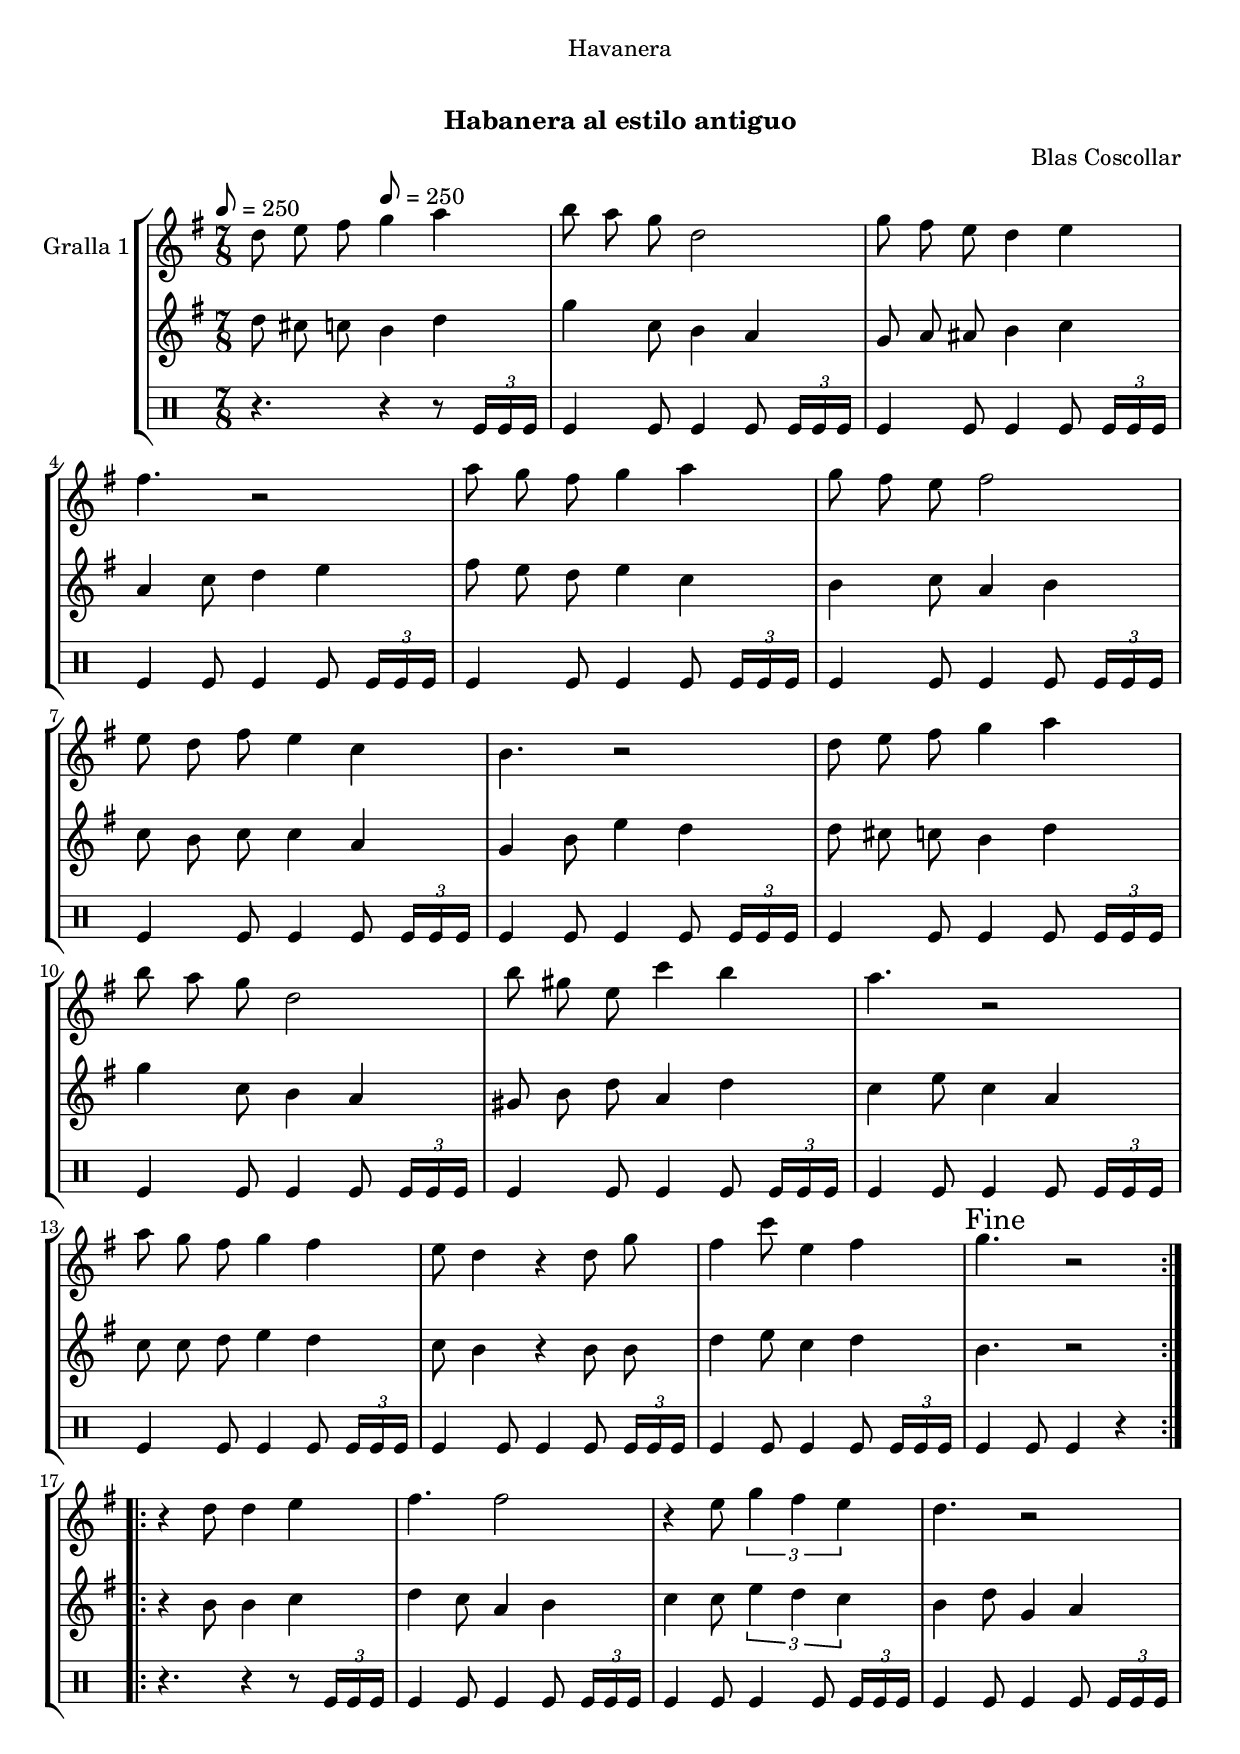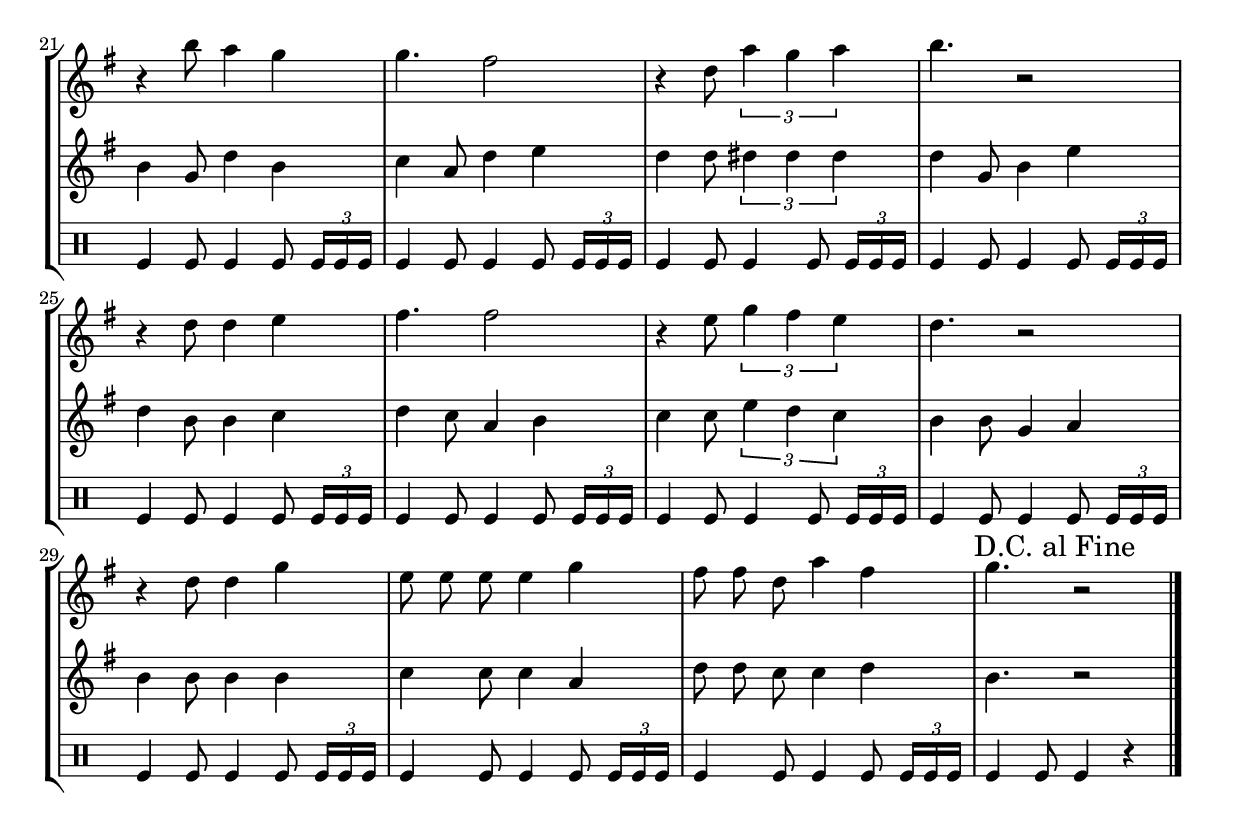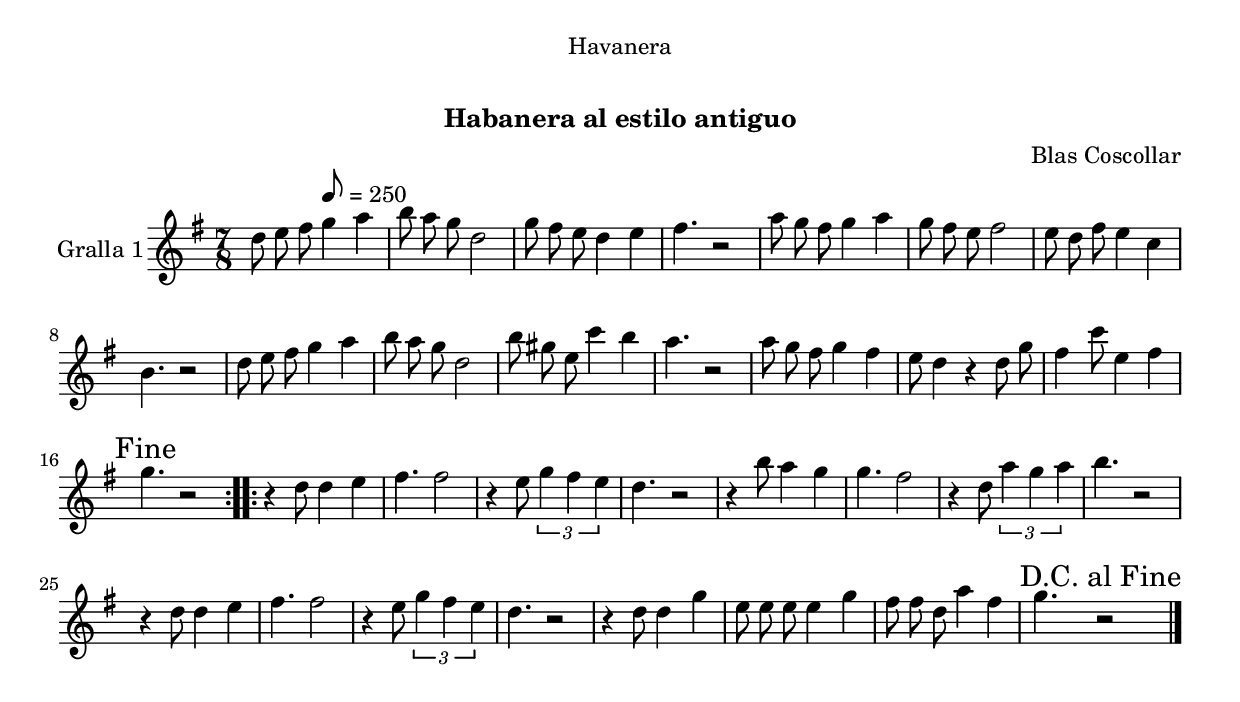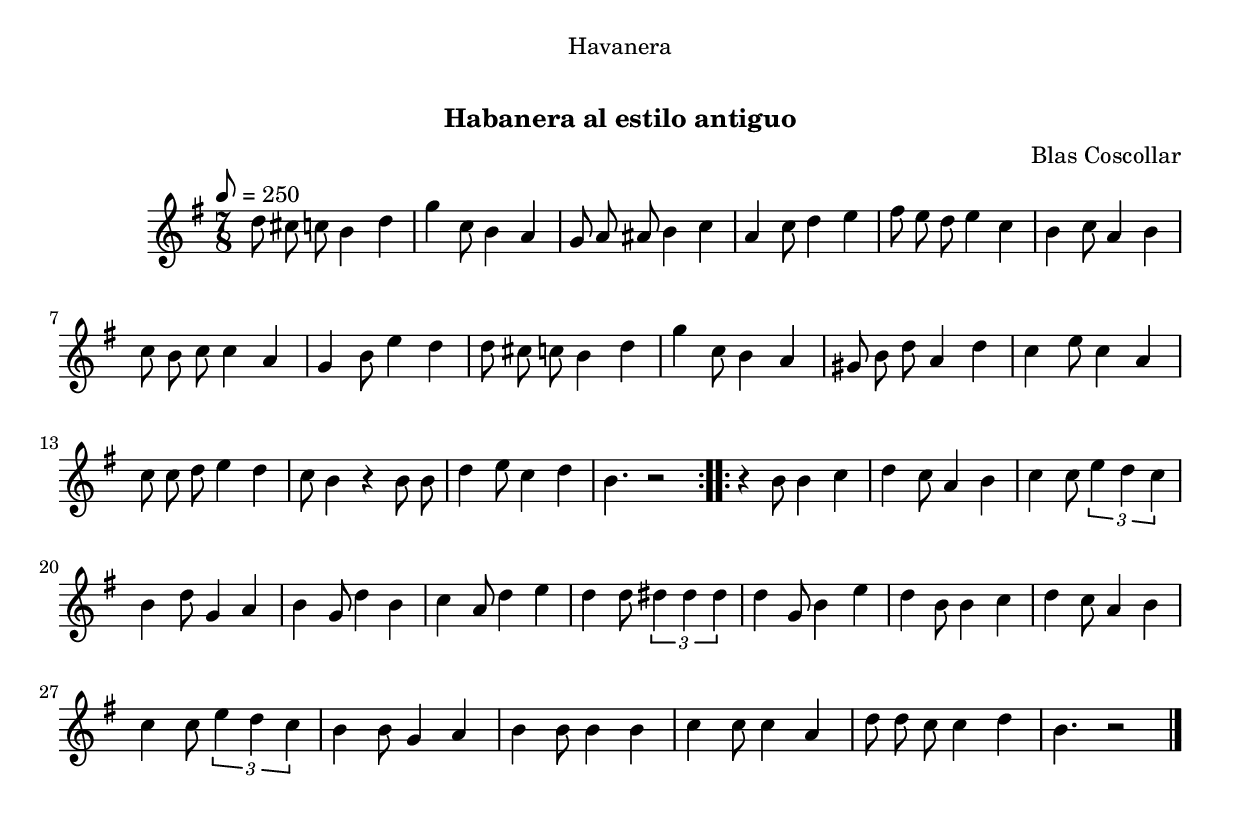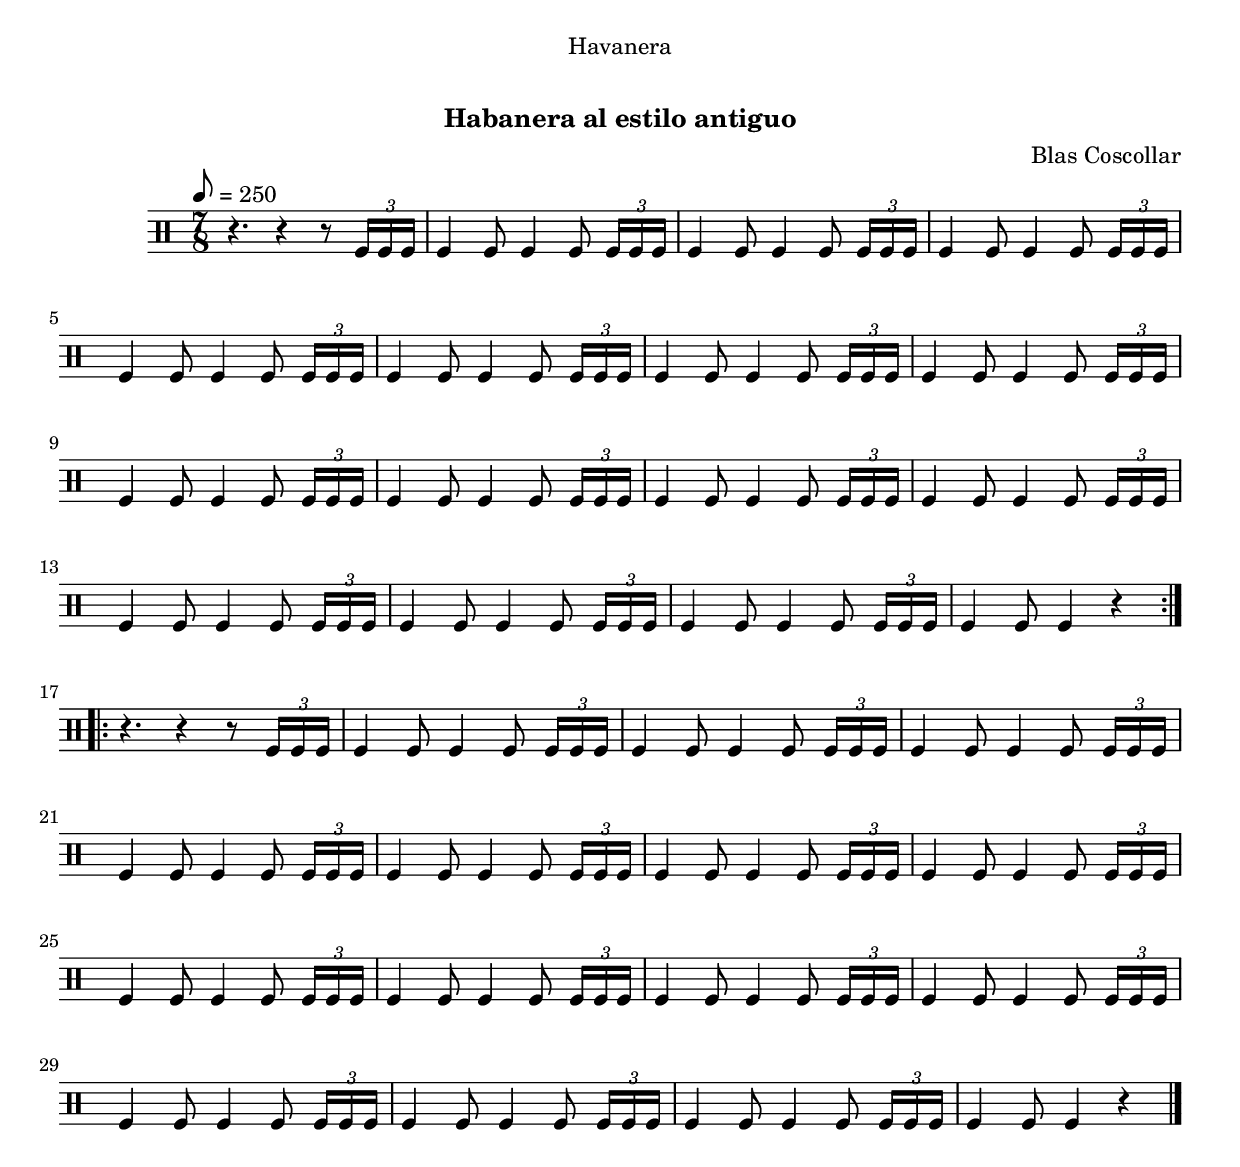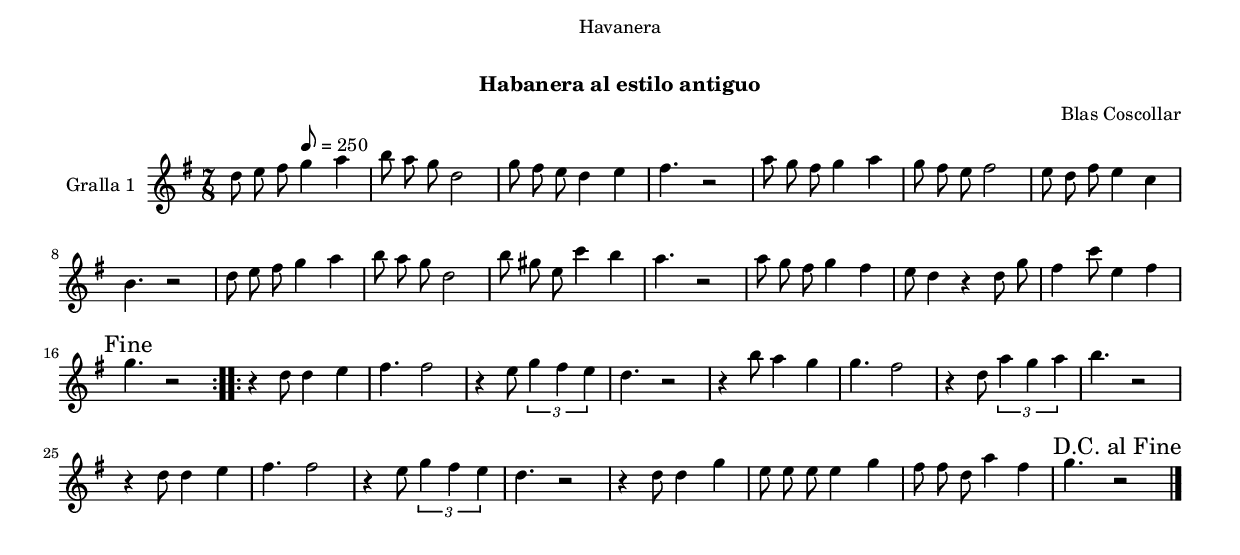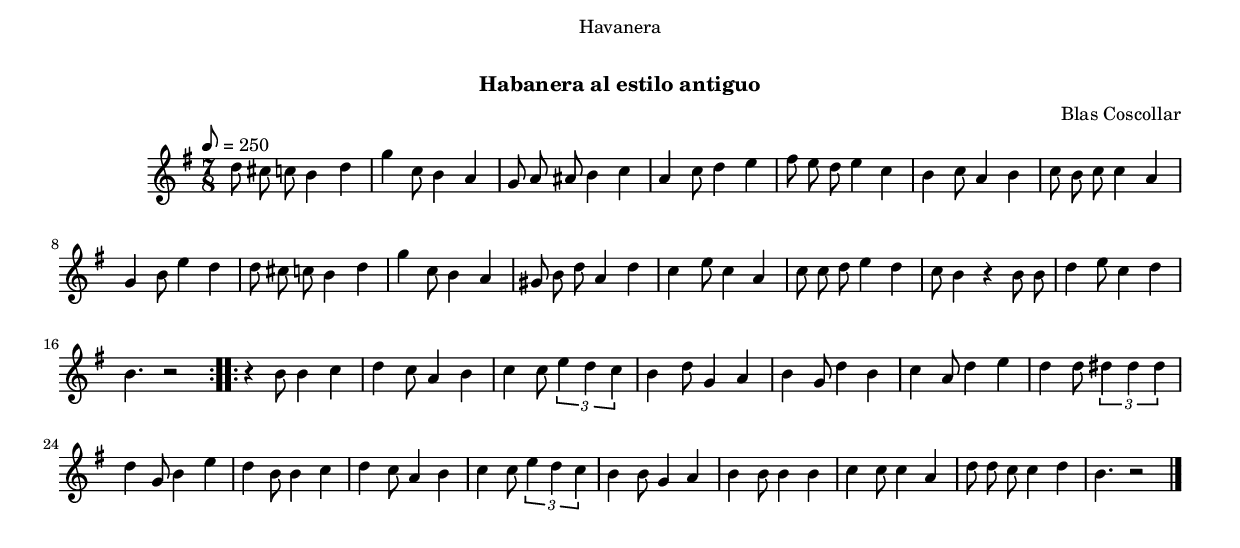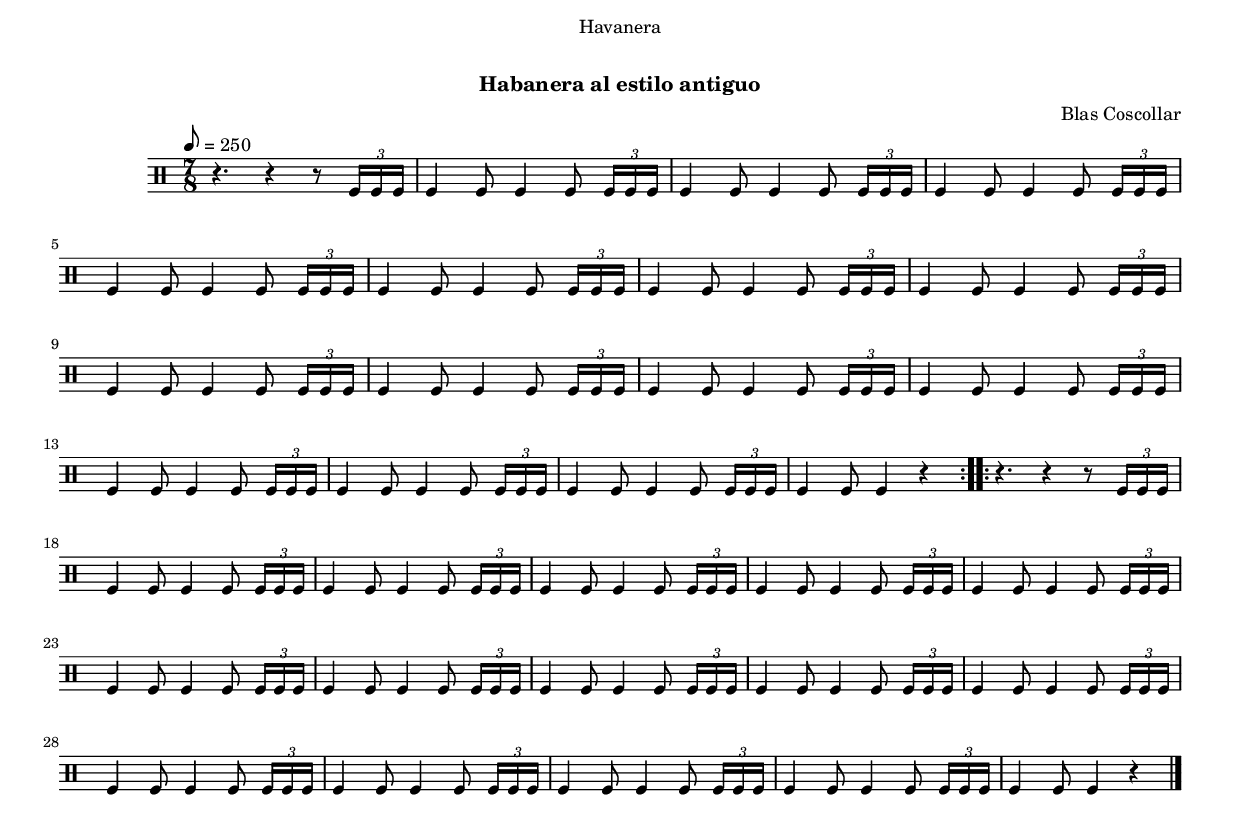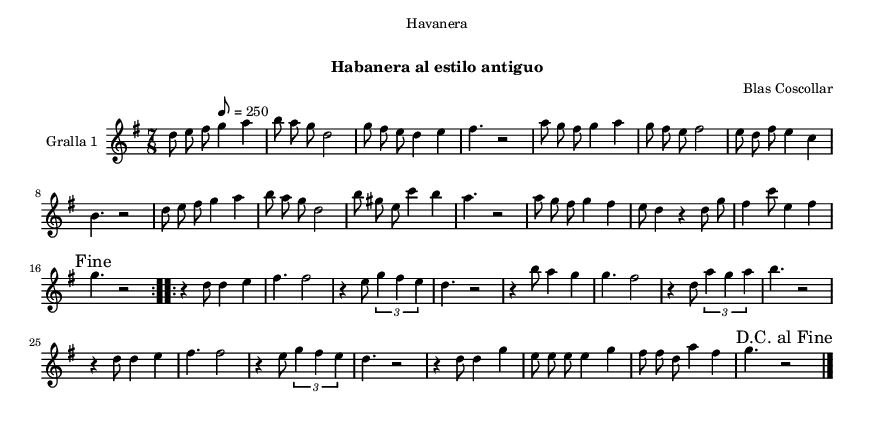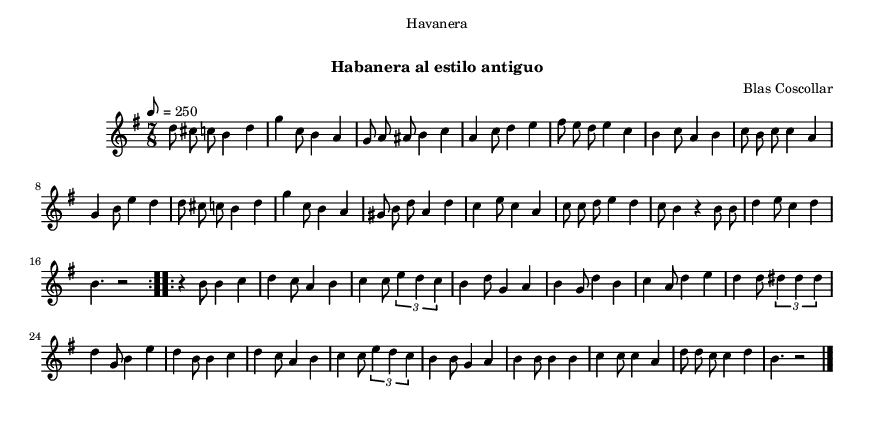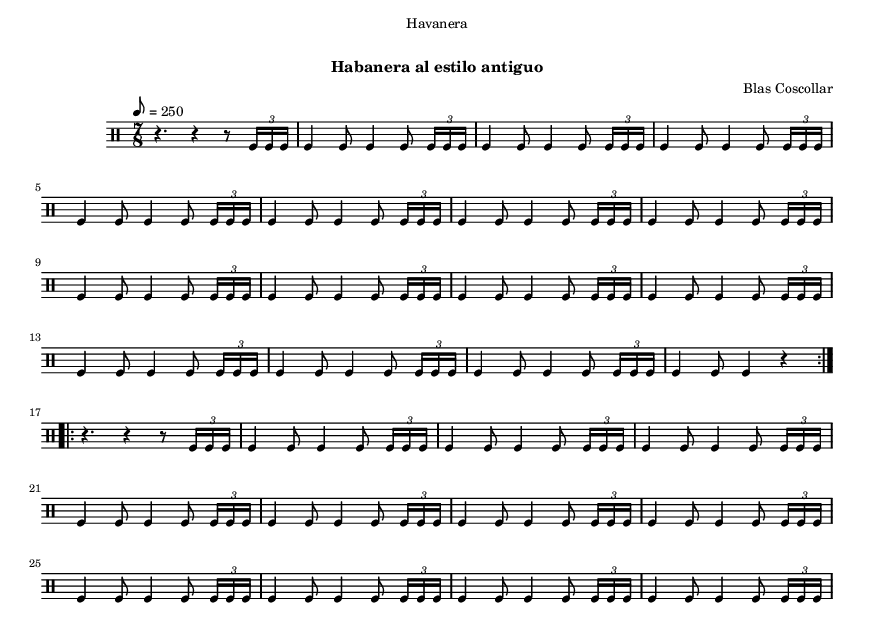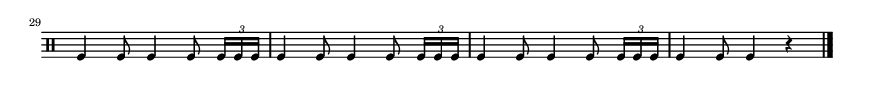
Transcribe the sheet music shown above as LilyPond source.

\version "2.16.0"

\header {
  dedication="Havanera"
  title="   "
  subtitle="Habanera al estilo antiguo"
  subsubtitle=""
  poet=""
  meter=""
  piece=""
  composer="Blas Coscollar"
  arranger=""
  opus=""
  instrument=""
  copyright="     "
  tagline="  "
}

liniaroAa =
\relative d''
{
  \clef treble
  \key g \major
  \time 7/8
  \repeat volta 2 { d8 e fis \tempo 8 = 250 g4 a  |
  b8 a g d2  |
  g8 fis e d4 e  |
  fis4. r2  |
  %05
  a8 g fis g4 a  |
  g8 fis e fis2  |
  e8 d fis e4 c  |
  b4. r2  |
  d8 e fis g4 a  |
  %10
  b8 a g d2  |
  b'8 gis e c'4 b  |
  a4. r2  |
  a8 g fis g4 fis  |
  e8 d4 r d8 g  |
  %15
  fis4 c'8 e,4 fis  |
  \mark "Fine" g4. r2  | }
  \repeat volta 2 { r4 d8 d4 e  |
  fis4. fis2  |
  r4 e8 \times 2/3 { g4 fis e }  |
  %20
  d4. r2  |
  r4 b'8 a4 g  |
  g4. fis2  |
  r4 d8 \times 2/3 { a'4 g a }  |
  b4. r2  |
  %25
  r4 d,8 d4 e  |
  fis4. fis2  |
  r4 e8 \times 2/3 { g4 fis e }  |
  d4. r2  |
  r4 d8 d4 g  |
  %30
  e8 e e e4 g  |
  fis8 fis d a'4 fis  |
  \mark "D.C. al Fine" g4. r2  \bar "|."
  }
}

liniaroAb =
\relative d''
{
  \tempo 8 = 250
  \clef treble
  \key g \major
  \time 7/8
  \repeat volta 2 { d8 cis c b4 d  |
  g4 c,8 b4 a  |
  g8 a ais b4 c  |
  a4 c8 d4 e  |
  %05
  fis8 e d e4 c  |
  b4 c8 a4 b  |
  c8 b c c4 a  |
  g4 b8 e4 d  |
  d8 cis c b4 d  |
  %10
  g4 c,8 b4 a  |
  gis8 b d a4 d  |
  c4 e8 c4 a  |
  c8 c d e4 d  |
  c8 b4 r b8 b  |
  %15
  d4 e8 c4 d  |
  b4. r2  | }
  \repeat volta 2 { r4 b8 b4 c  |
  d4 c8 a4 b  |
  c4 c8 \times 2/3 { e4 d c }  |
  %20
  b4 d8 g,4 a  |
  b4 g8 d'4 b  |
  c4 a8 d4 e  |
  d4 d8 \times 2/3 { dis4 dis dis }  |
  d4 g,8 b4 e  |
  %25
  d4 b8 b4 c  |
  d4 c8 a4 b  |
  c4 c8 \times 2/3 { e4 d c }  |
  b4 b8 g4 a  |
  b4 b8 b4 b  |
  %30
  c4 c8 c4 a  |
  d8 d c c4 d  |
  b4. r2  \bar "|."
  }
}

liniaroAc =
\drummode
{
  \tempo 8 = 250
  \time 7/8
  \repeat volta 2 { r4. r4 r8 \times 2/3 { tomfl16 tomfl tomfl }  |
  tomfl4 tomfl8 tomfl4 tomfl8 \times 2/3 { tomfl16 tomfl tomfl }  |
  tomfl4 tomfl8 tomfl4 tomfl8 \times 2/3 { tomfl16 tomfl tomfl }  |
  tomfl4 tomfl8 tomfl4 tomfl8 \times 2/3 { tomfl16 tomfl tomfl }  |
  %05
  tomfl4 tomfl8 tomfl4 tomfl8 \times 2/3 { tomfl16 tomfl tomfl }  |
  tomfl4 tomfl8 tomfl4 tomfl8 \times 2/3 { tomfl16 tomfl tomfl }  |
  tomfl4 tomfl8 tomfl4 tomfl8 \times 2/3 { tomfl16 tomfl tomfl }  |
  tomfl4 tomfl8 tomfl4 tomfl8 \times 2/3 { tomfl16 tomfl tomfl }  |
  tomfl4 tomfl8 tomfl4 tomfl8 \times 2/3 { tomfl16 tomfl tomfl }  |
  %10
  tomfl4 tomfl8 tomfl4 tomfl8 \times 2/3 { tomfl16 tomfl tomfl }  |
  tomfl4 tomfl8 tomfl4 tomfl8 \times 2/3 { tomfl16 tomfl tomfl }  |
  tomfl4 tomfl8 tomfl4 tomfl8 \times 2/3 { tomfl16 tomfl tomfl }  |
  tomfl4 tomfl8 tomfl4 tomfl8 \times 2/3 { tomfl16 tomfl tomfl }  |
  tomfl4 tomfl8 tomfl4 tomfl8 \times 2/3 { tomfl16 tomfl tomfl }  |
  %15
  tomfl4 tomfl8 tomfl4 tomfl8 \times 2/3 { tomfl16 tomfl tomfl }  |
  tomfl4 tomfl8 tomfl4 r  | }
  \repeat volta 2 { r4. r4 r8 \times 2/3 { tomfl16 tomfl tomfl }  |
  tomfl4 tomfl8 tomfl4 tomfl8 \times 2/3 { tomfl16 tomfl tomfl }  |
  tomfl4 tomfl8 tomfl4 tomfl8 \times 2/3 { tomfl16 tomfl tomfl }  |
  %20
  tomfl4 tomfl8 tomfl4 tomfl8 \times 2/3 { tomfl16 tomfl tomfl }  |
  tomfl4 tomfl8 tomfl4 tomfl8 \times 2/3 { tomfl16 tomfl tomfl }  |
  tomfl4 tomfl8 tomfl4 tomfl8 \times 2/3 { tomfl16 tomfl tomfl }  |
  tomfl4 tomfl8 tomfl4 tomfl8 \times 2/3 { tomfl16 tomfl tomfl }  |
  tomfl4 tomfl8 tomfl4 tomfl8 \times 2/3 { tomfl16 tomfl tomfl }  |
  %25
  tomfl4 tomfl8 tomfl4 tomfl8 \times 2/3 { tomfl16 tomfl tomfl }  |
  tomfl4 tomfl8 tomfl4 tomfl8 \times 2/3 { tomfl16 tomfl tomfl }  |
  tomfl4 tomfl8 tomfl4 tomfl8 \times 2/3 { tomfl16 tomfl tomfl }  |
  tomfl4 tomfl8 tomfl4 tomfl8 \times 2/3 { tomfl16 tomfl tomfl }  |
  tomfl4 tomfl8 tomfl4 tomfl8 \times 2/3 { tomfl16 tomfl tomfl }  |
  %30
  tomfl4 tomfl8 tomfl4 tomfl8 \times 2/3 { tomfl16 tomfl tomfl }  |
  tomfl4 tomfl8 tomfl4 tomfl8 \times 2/3 { tomfl16 tomfl tomfl }  |
  tomfl4 tomfl8 tomfl4 r  \bar "|."
  }
}

\book {

\paper {
  print-page-number = false
  #(set-paper-size "a4")
  #(layout-set-staff-size 20)
}

\bookpart {
  \score {
    \new StaffGroup {
      \override Score.RehearsalMark #'self-alignment-X = #LEFT
      <<
        \new Staff \with {instrumentName = #"Gralla 1" } \liniaroAa
        \new Staff \with {instrumentName = #"" } \liniaroAb
        \new DrumStaff \with {instrumentName = #"" } \liniaroAc
      >>
    }
    \layout {}
  }\score { \unfoldRepeats
    \new StaffGroup {
      \override Score.RehearsalMark #'self-alignment-X = #LEFT
      <<
        \new Staff \with {instrumentName = #"Gralla 1" } \liniaroAa
        \new Staff \with {instrumentName = #"" } \liniaroAb
        \new DrumStaff \with {instrumentName = #"" } \liniaroAc
      >>
    }
    \midi {}
  }
}

\bookpart {
  \header {}
  \score {
    \new StaffGroup {
      \override Score.RehearsalMark #'self-alignment-X = #LEFT
      <<
        \new Staff \with {instrumentName = #"Gralla 1" } \liniaroAa
      >>
    }
    \layout {}
  }\score { \unfoldRepeats
    \new StaffGroup {
      \override Score.RehearsalMark #'self-alignment-X = #LEFT
      <<
        \new Staff \with {instrumentName = #"Gralla 1" } \liniaroAa
      >>
    }
    \midi {}
  }
}

\bookpart {
  \header {}
  \score {
    \new StaffGroup {
      \override Score.RehearsalMark #'self-alignment-X = #LEFT
      <<
        \new Staff \with {instrumentName = #"" } \liniaroAb
      >>
    }
    \layout {}
  }\score { \unfoldRepeats
    \new StaffGroup {
      \override Score.RehearsalMark #'self-alignment-X = #LEFT
      <<
        \new Staff \with {instrumentName = #"" } \liniaroAb
      >>
    }
    \midi {}
  }
}

\bookpart {
  \header {}
  \score {
    \new StaffGroup {
      \override Score.RehearsalMark #'self-alignment-X = #LEFT
      <<
        \new DrumStaff \with {instrumentName = #"" } \liniaroAc
      >>
    }
    \layout {}
  }\score { \unfoldRepeats
    \new StaffGroup {
      \override Score.RehearsalMark #'self-alignment-X = #LEFT
      <<
        \new DrumStaff \with {instrumentName = #"" } \liniaroAc
      >>
    }
    \midi {}
  }
}

}

\book {

\paper {
  print-page-number = false
  #(set-paper-size "a5landscape")
  #(layout-set-staff-size 16)
}

\bookpart {
  \header {}
  \score {
    \new StaffGroup {
      \override Score.RehearsalMark #'self-alignment-X = #LEFT
      <<
        \new Staff \with {instrumentName = #"Gralla 1" } \liniaroAa
      >>
    }
    \layout {}
  }
}

\bookpart {
  \header {}
  \score {
    \new StaffGroup {
      \override Score.RehearsalMark #'self-alignment-X = #LEFT
      <<
        \new Staff \with {instrumentName = #"" } \liniaroAb
      >>
    }
    \layout {}
  }
}

\bookpart {
  \header {}
  \score {
    \new StaffGroup {
      \override Score.RehearsalMark #'self-alignment-X = #LEFT
      <<
        \new DrumStaff \with {instrumentName = #"" } \liniaroAc
      >>
    }
    \layout {}
  }
}

}

\book {

\paper {
  print-page-number = false
  #(set-paper-size "a6landscape")
  #(layout-set-staff-size 12)
}

\bookpart {
  \header {}
  \score {
    \new StaffGroup {
      \override Score.RehearsalMark #'self-alignment-X = #LEFT
      <<
        \new Staff \with {instrumentName = #"Gralla 1" } \liniaroAa
      >>
    }
    \layout {}
  }
}

\bookpart {
  \header {}
  \score {
    \new StaffGroup {
      \override Score.RehearsalMark #'self-alignment-X = #LEFT
      <<
        \new Staff \with {instrumentName = #"" } \liniaroAb
      >>
    }
    \layout {}
  }
}

\bookpart {
  \header {}
  \score {
    \new StaffGroup {
      \override Score.RehearsalMark #'self-alignment-X = #LEFT
      <<
        \new DrumStaff \with {instrumentName = #"" } \liniaroAc
      >>
    }
    \layout {}
  }
}

}

